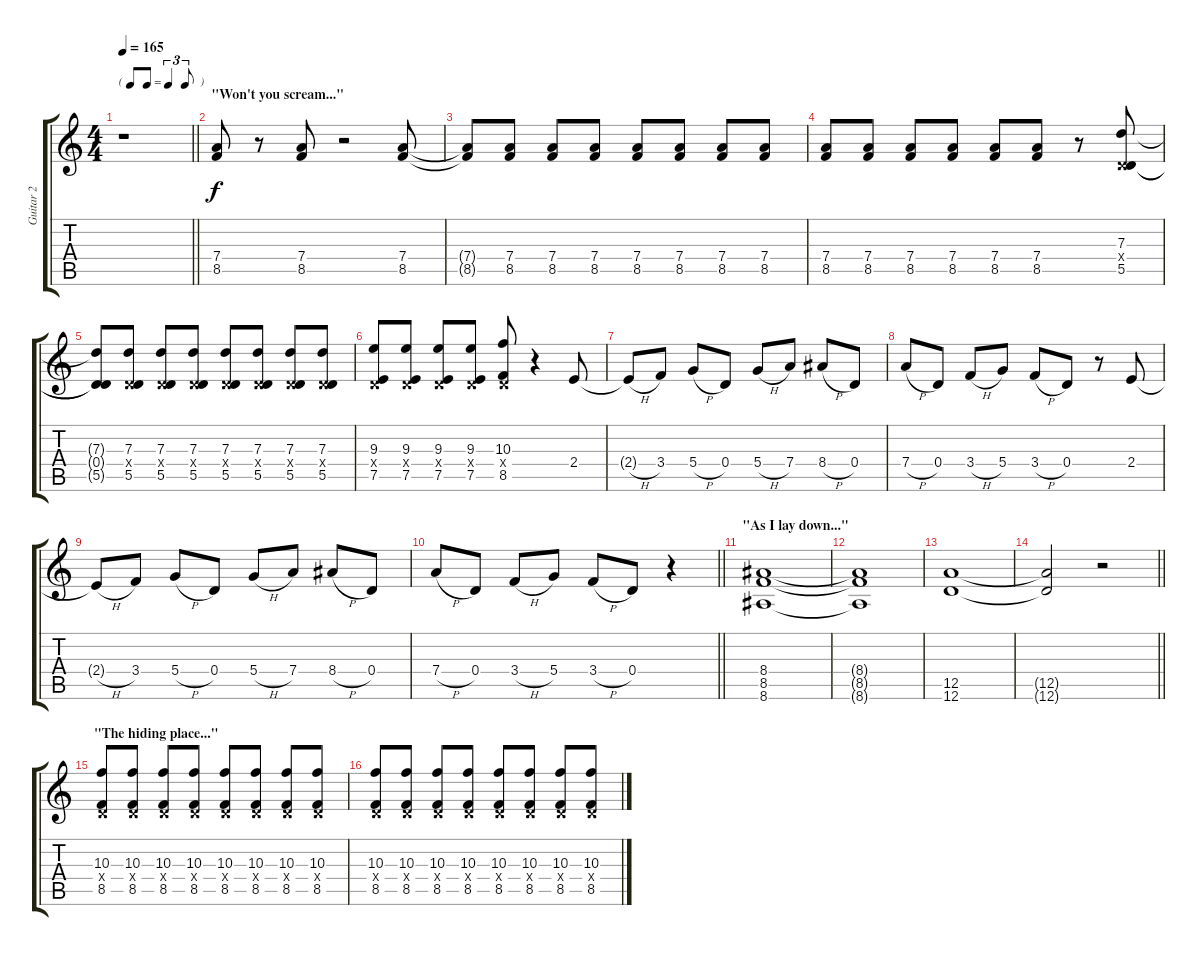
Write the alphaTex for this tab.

\track ("Guitar 2" "Guitar 2") {instrument distortionguitar}
\staff {score tabs}
\tuning (E4 B3 G3 D3 A2 D2) {hide}
\ts (4 4)
\tf triplet8th
\tempo 165
\clef g2
\barLineRight lightlight
\ks c
r.1{dy f instrument distortionguitar} |
\section ("" "\"Won't you scream...\"")
(7.4 8.5).8 r.8 (7.4 8.5).8 r.2 (7.4 8.5).8 |
(7.4{t} 8.5{t}).8 (7.4 8.5).8 (7.4 8.5).8 (7.4 8.5).8 (7.4 8.5).8 (7.4 8.5).8 (7.4 8.5).8 (7.4 8.5).8 |
(7.4 8.5).8 (7.4 8.5).8 (7.4 8.5).8 (7.4 8.5).8 (7.4 8.5).8 (7.4 8.5).8 r.8 (7.3 0.4{x} 5.5).8 |
(7.3{t} 0.4{t} 5.5{t}).8 (7.3 0.4{x} 5.5).8 (7.3 0.4{x} 5.5).8 (7.3 0.4{x} 5.5).8 (7.3 0.4{x} 5.5).8 (7.3 0.4{x} 5.5).8 (7.3 0.4{x} 5.5).8 (7.3 0.4{x} 5.5).8 |
(9.3 0.4{x} 7.5).8 (9.3 0.4{x} 7.5).8 (9.3 0.4{x} 7.5).8 (9.3 0.4{x} 7.5).8 (10.3 0.4{x} 8.5).8 r.4 2.4.8 |
2.4{h t}.8 3.4.8 5.4{h}.8 0.4.8 5.4{h}.8 7.4.8 8.4{h}.8 0.4.8 |
7.4{h}.8 0.4.8 3.4{h}.8 5.4.8 3.4{h}.8 0.4.8 r.8 2.4.8 |
2.4{h t}.8 3.4.8 5.4{h}.8 0.4.8 5.4{h}.8 7.4.8 8.4{h}.8 0.4.8 |
\barLineRight lightlight
7.4{h}.8 0.4.8 3.4{h}.8 5.4.8 3.4{h}.8 0.4.8 r.4 |
\section ("" "\"As I lay down...\"")
(8.4 8.5 8.6).1 |
(8.4{t} 8.5{t} 8.6{t}).1 |
(12.5 12.6).1 |
\barLineRight lightlight
(12.5{t} 12.6{t}).2 r.2 |
\section ("" "\"The hiding place...\"")
(10.3 0.4{x} 8.5).8{volume 8} (10.3 0.4{x} 8.5).8 (10.3 0.4{x} 8.5).8 (10.3 0.4{x} 8.5).8 (10.3 0.4{x} 8.5).8 (10.3 0.4{x} 8.5).8 (10.3 0.4{x} 8.5).8 (10.3 0.4{x} 8.5).8 |
(10.3 0.4{x} 8.5).8 (10.3 0.4{x} 8.5).8 (10.3 0.4{x} 8.5).8 (10.3 0.4{x} 8.5).8 (10.3 0.4{x} 8.5).8 (10.3 0.4{x} 8.5).8 (10.3 0.4{x} 8.5).8 (10.3 0.4{x} 8.5).8
